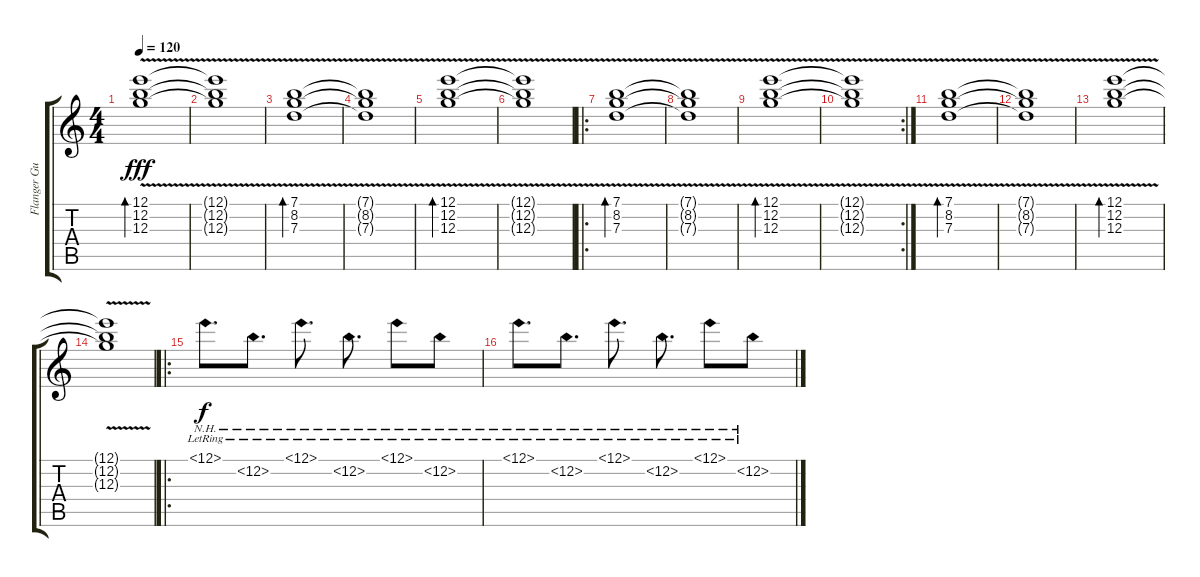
\track ("Flanger Guitar" "Flanger Gu") {instrument acousticguitarnylon}
\staff {score tabs}
\tuning (E4 B3 G3 D3 A2 E2) {hide}
\ts (4 4)
\tempo 120
\clef g2
\ks c
(12.1{v} 12.2{v} 12.3).1{bd 240 dy fff} |
(12.1{t} 12.2{t} 12.3{t}).1 |
(7.1{v} 8.2{v} 7.3{v}).1{bd 240} |
(7.1{t} 8.2{t} 7.3{t}).1 |
(12.1{v} 12.2{v} 12.3).1{bd 240} |
(12.1{t} 12.2{t} 12.3{t}).1 |
\ro
(7.1{v} 8.2{v} 7.3{v}).1{bd 240} |
(7.1{t} 8.2{t} 7.3{t}).1 |
(12.1{v} 12.2{v} 12.3).1{bd 240} |
\rc 2
(12.1{t} 12.2{t} 12.3{t}).1 |
(7.1{v} 8.2{v} 7.3{v}).1{bd 240} |
(7.1{t} 8.2{t} 7.3{t}).1 |
(12.1{v} 12.2{v} 12.3).1{bd 240} |
(12.1{t} 12.2{t} 12.3{t}).1 |
\ro
12.1{nh lr}.8{d dy f} 12.2{nh lr}.8{d} 12.1{nh lr}.8{d} 12.2{nh lr}.8{d} 12.1{nh lr}.8 12.2{nh lr}.8 |
12.1{nh lr}.8{d} 12.2{nh lr}.8{d} 12.1{nh lr}.8{d} 12.2{nh lr}.8{d} 12.1{nh lr}.8 12.2{nh lr}.8
